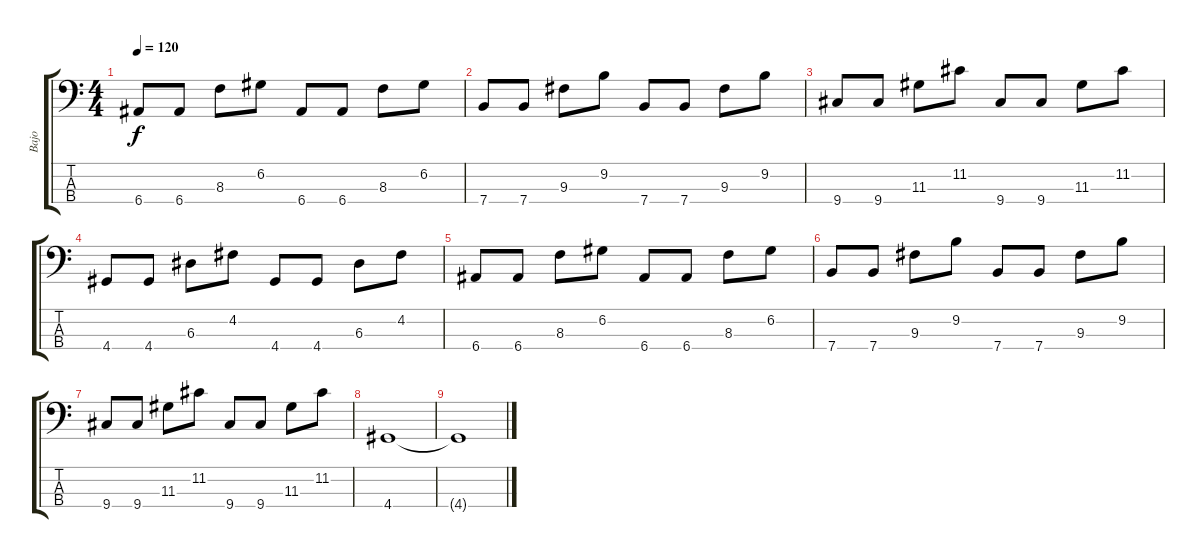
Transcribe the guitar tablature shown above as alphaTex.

\track ("Bajo" "Bajo") {instrument electricbassfinger}
\staff {score tabs}
\tuning (G2 D2 A1 E1) {hide}
\ts (4 4)
\tempo 120
\clef f4
\ks c
6.4.8{dy f} 6.4.8 8.3.8 6.2.8 6.4.8 6.4.8 8.3.8 6.2.8 |
7.4.8 7.4.8 9.3.8 9.2.8 7.4.8 7.4.8 9.3.8 9.2.8 |
9.4.8 9.4.8 11.3.8 11.2.8 9.4.8 9.4.8 11.3.8 11.2.8 |
4.4.8 4.4.8 6.3.8 4.2.8 4.4.8 4.4.8 6.3.8 4.2.8 |
6.4.8 6.4.8 8.3.8 6.2.8 6.4.8 6.4.8 8.3.8 6.2.8 |
7.4.8 7.4.8 9.3.8 9.2.8 7.4.8 7.4.8 9.3.8 9.2.8 |
9.4.8 9.4.8 11.3.8 11.2.8 9.4.8 9.4.8 11.3.8 11.2.8 |
4.4.1 |
4.4{t}.1
